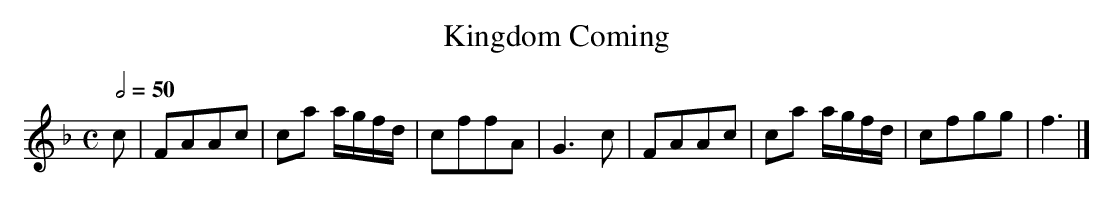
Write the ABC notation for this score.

X:1
T: Kingdom Coming
M:C
L: 1/4
Q: 1/2=50
K: F
 c/2 | F/2A/2A/2c/2 | c/2a/2 a/4g/4f/4d/4 | c/2f/2f/2A/2 | G3/2 c/2 | F/2A/2A/2c/2 | c/2a/2 a/4g/4f/4d/4 | c/2f/2g/2g/2 | f3/2 |]
